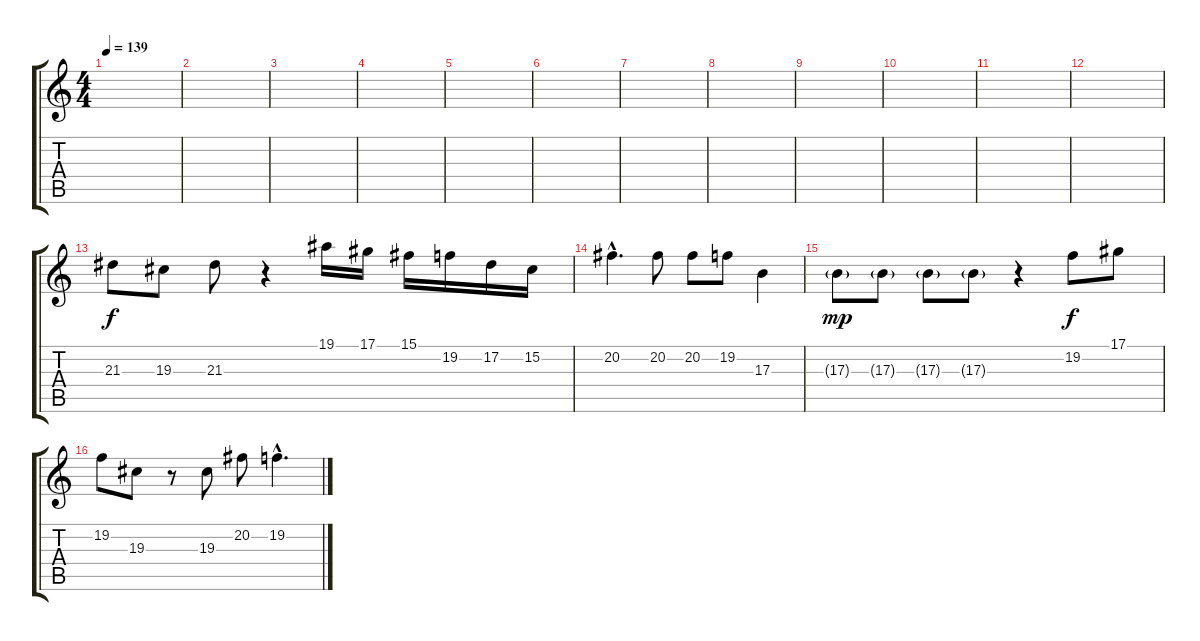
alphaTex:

\track "" {instrument acousticgrandpiano}
\staff {score tabs}
\tuning (Eb4 Bb3 Gb3 Db3 Ab2 Eb2) {hide}
\ts (4 4)
\tempo 139
\clef g2
\ks c
|
|
|
|
|
|
|
|
|
|
|
|
21.3.8{volume 16} 19.3.8 21.3.8 r.4 19.1.16 17.1.16 15.1.16 19.2.16 17.2.16 15.2.16 |
20.2{hac}.4{d} 20.2.8 20.2.8 19.2.8 17.3.4 |
17.3{g}.8{dy mp} 17.3{g}.8 17.3{g}.8 17.3{g}.8 r.4 19.2.8{dy f} 17.1.8 |
19.2.8 19.3.8 r.8 19.3.8 20.2.8 19.2{hac}.4{d}
